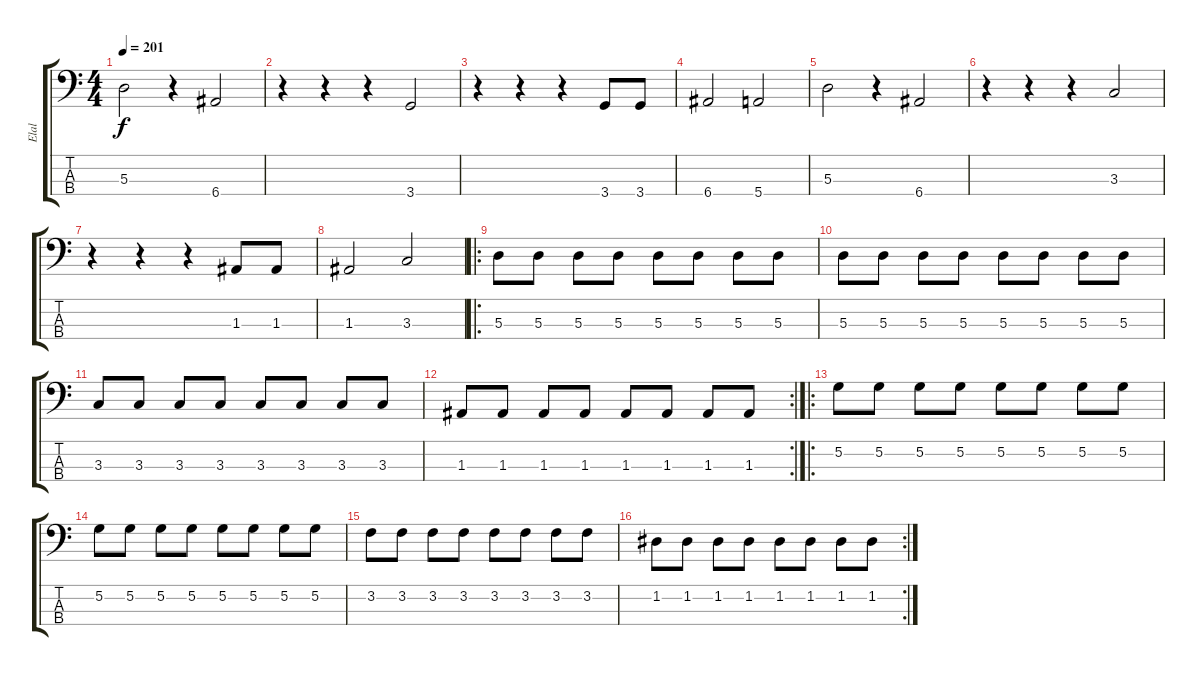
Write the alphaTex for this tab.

\track ("Elal" "Elal") {instrument electricbasspick}
\staff {score tabs}
\tuning (G2 D2 A1 E1) {hide}
\ts (4 4)
\tempo 201
\clef f4
\ks c
5.3.2{dy f} r.4 6.4.2 |
r.4 r.4 r.4 3.4.2 |
r.4 r.4 r.4 3.4.8 3.4.8 |
6.4.2 5.4.2 |
5.3.2 r.4 6.4.2 |
r.4 r.4 r.4 3.3.2 |
r.4 r.4 r.4 1.3.8 1.3.8 |
1.3.2 3.3.2 |
\ro
5.3.8 5.3.8 5.3.8 5.3.8 5.3.8 5.3.8 5.3.8 5.3.8 |
5.3.8 5.3.8 5.3.8 5.3.8 5.3.8 5.3.8 5.3.8 5.3.8 |
3.3.8 3.3.8 3.3.8 3.3.8 3.3.8 3.3.8 3.3.8 3.3.8 |
\rc 2
1.3.8 1.3.8 1.3.8 1.3.8 1.3.8 1.3.8 1.3.8 1.3.8 |
\ro
5.2.8 5.2.8 5.2.8 5.2.8 5.2.8 5.2.8 5.2.8 5.2.8 |
5.2.8 5.2.8 5.2.8 5.2.8 5.2.8 5.2.8 5.2.8 5.2.8 |
3.2.8 3.2.8 3.2.8 3.2.8 3.2.8 3.2.8 3.2.8 3.2.8 |
\rc 2
1.2.8 1.2.8 1.2.8 1.2.8 1.2.8 1.2.8 1.2.8 1.2.8
